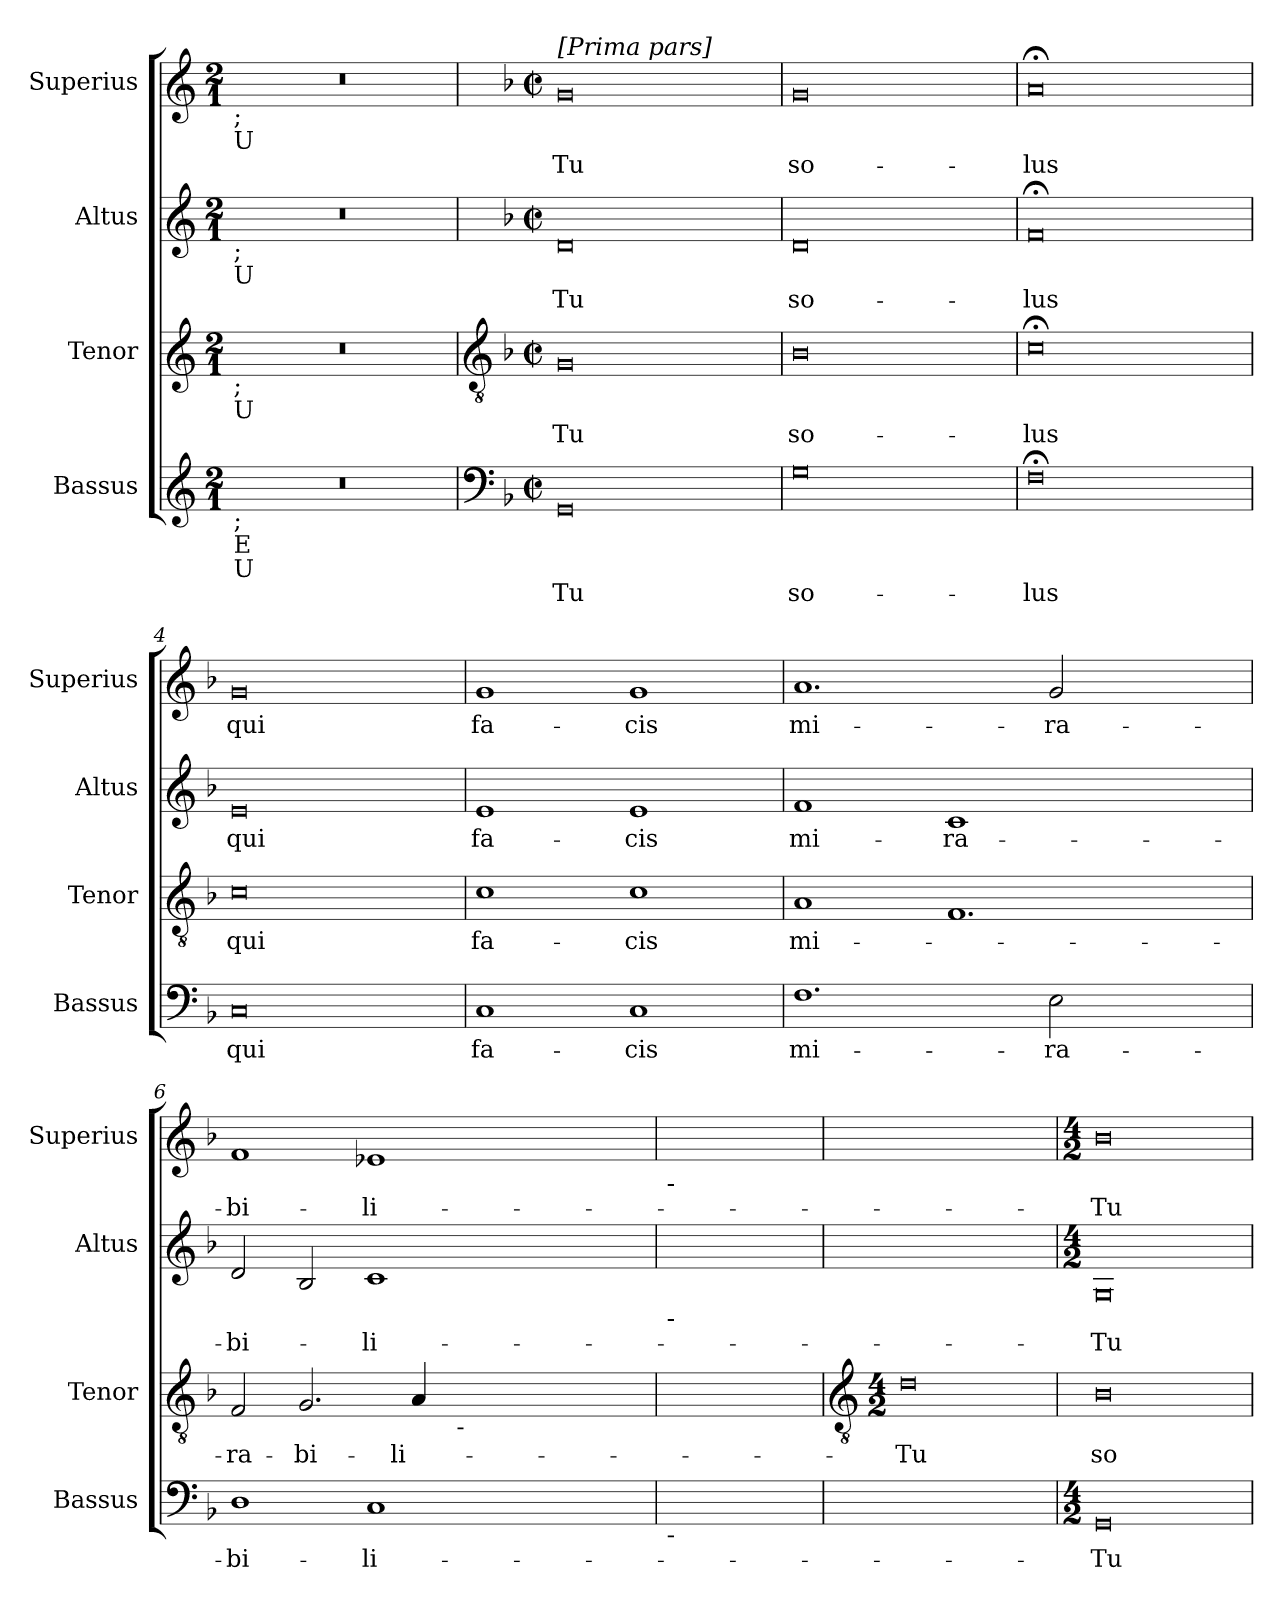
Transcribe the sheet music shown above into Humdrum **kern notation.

**kern	**text	**kern	**text	**kern	**text	**kern	**text
*part4	*part4	*part3	*part3	*part2	*part2	*part1	*part1
*staff4	*staff4	*staff3	*staff3	*staff2	*staff2	*staff1	*staff1
*I"Bassus	*	*I"Tenor	*	*I"Altus	*	*I"Superius	*
*I'Bassus	*	*I'Tenor	*	*I'Altus	*	*I'Superius	*
*clefG2	*	*clefG2	*	*clefG2	*	*clefG2	*
*k[]	*	*k[]	*	*k[]	*	*k[]	*
*C:	*	*C:	*	*C:	*	*C:	*
*M2/1	*	*M2/1	*	*M2/1	*	*M2/1	*
=	=	=	=	=	=	=	=
!	!	!	!	!	!	!LO:TX:b:t=;	!
!	!	!	!	!	!	!LO:TX:b:t=U	!
!	!	!	!	!LO:TX:b:t=;	!	!	!
!	!	!	!	!LO:TX:b:t=U	!	!	!
!	!	!LO:TX:b:t=;	!	!	!	!	!
!	!	!LO:TX:b:t=U	!	!	!	!	!
!LO:TX:b:t=;	!	!	!	!	!	!	!
!LO:TX:b:t=E	!	!	!	!	!	!	!
!LO:TX:b:t=U	!	!	!	!	!	!	!
0r	.	0r	.	0r	.	0r	.
!!LO:LB:g=z
=1	=1	=1	=1	=1	=1	=1	=1
*clefF4	*	*clefGv2	*	*	*	*	*
*k[b-]	*	*k[b-]	*	*k[b-]	*	*k[b-]	*
*F:	*	*F:	*	*F:	*	*F:	*
*M4/2	*	*M4/2	*	*M4/2	*	*M4/2	*
*met(c|)	*	*met(c|)	*	*met(c|)	*	*met(c|)	*
!	!	!	!	!	!	!LO:TX:a:t=[Prima pars]	!
!	!LO:LY:b	!	!LO:LY:b	!	!LO:LY:b	!	!LO:LY:b
0GG	Tu	0G	Tu	0d	Tu	0g	Tu
=2	=2	=2	=2	=2	=2	=2	=2
!	!LO:LY:b	!	!LO:LY:b	!	!LO:LY:b	!	!LO:LY:b
0G	so-	0B-	so-	0d	so-	0g	so-
=3	=3	=3	=3	=3	=3	=3	=3
!	!LO:LY:b	!	!LO:LY:b	!	!LO:LY:b	!	!LO:LY:b
0F;<	-lus	0c;<	-lus	0f;<	-lus	0a;<	-lus
=4	=4	=4	=4	=4	=4	=4	=4
!	!LO:LY:b	!	!LO:LY:b	!	!LO:LY:b	!	!LO:LY:b
0C	qui	0c	qui	0e	qui	0g	qui
=5	=5	=5	=5	=5	=5	=5	=5
!	!LO:LY:b	!	!LO:LY:b	!	!LO:LY:b	!	!LO:LY:b
1C	fa-	1c	fa-	1e	fa-	1g	fa-
!	!LO:LY:b	!	!LO:LY:b	!	!LO:LY:b	!	!LO:LY:b
1C	-cis	1c	-cis	1e	-cis	1g	-cis
=6	=6	=6	=6	=6	=6	=6	=6
!	!LO:LY:b	!	!LO:LY:b	!	!LO:LY:b	!	!LO:LY:b
1.F	mi-	1A	mi-	1f	mi-	1.a	mi-
!	!	!	!	!	!LO:LY:b	!	!
.	.	1.F	.	1c	-ra-	.	.
!	!LO:LY:b	!	!	!	!	!	!LO:LY:b
2E	-ra-	.	.	.	.	2g	-ra-
2ryy	.	.	.	2ryy	.	2ryy	.
=6A	=6A	=6A	=6A	=6A	=6A	=6A	=6A
!	!LO:LY:b	!	!LO:LY:b	!	!LO:LY:b	!	!LO:LY:b
1D	-bi-	2F	-ra-	2d	-bi-	1f	-bi-
!	!	!	!LO:LY:b	!	!	!	!
.	.	2.G	-bi-	2B-	.	.	.
!	!LO:LY:b	!	!	!	!LO:LY:b	!	!LO:LY:b
1C	-li-	.	.	1c	-li-	1e-	-li-
!	!	!	!LO:LY:b	!	!	!	!
.	.	4A	-li-	.	.	.	.
!	!	!LO:TX:b:t=-	!	!	!	!	!
!	!	!	!LO:LY:b	!	!	!	!
.	.	[0B-;<yy	-a,	.	.	.	.
1.ryy	.	.	.	1.ryy	.	1.ryy	.
=7A	=7A	=7A	=7A	=7A	=7A	=7A	=7A
!	!	!	!	!	!	!LO:TX:b:t=-	!
!	!	!	!	!LO:TX:b:t=-	!	!	!
!LO:TX:b:t=-	!	!	!	!	!	!	!
!	!LO:LY:b	!	!	!	!LO:LY:b	!	!LO:LY:b
[0BB-;<yy	-a,	0B-yy]	.	[0F;<yy	-a,	[0d;<yy	-a,
!!LO:LB:g=z
=8	=8	=8	=8	=8	=8	=8	=8
*	*	*clefGv2	*	*	*	*	*
*	*	*M4/2	*	*	*	*	*
!	!	!	!LO:LY:b	!	!	!	!
0BB-yy]	.	0d	Tu	0Fyy]	.	0dyy]	.
!!LO:LB:g=z
=9	=9	=9	=9	=9	=9	=9	=9
*M4/2	*	*	*	*M4/2	*	*M4/2	*
!	!LO:LY:b	!	!LO:LY:b	!	!LO:LY:b	!	!LO:LY:b
*	*	*	*	*	*	*^	*
0GG	Tu	0B-	so-	0G	Tu	0b-	0ryy	Tu
*	*	*	*	*	*	*v	*v	*
=	=	=	=	=	=	=	=
*-	*-	*-	*-	*-	*-	*-	*-
